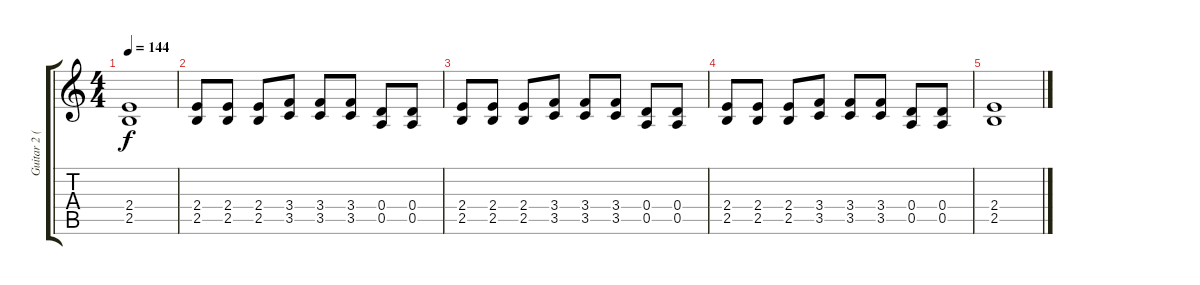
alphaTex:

\track ("Guitar 2 (Bernt kristoffer)" "Guitar 2 (") {instrument distortionguitar}
\staff {score tabs}
\tuning (E4 B3 G3 D3 A2 E2) {hide}
\ts (4 4)
\tempo 144
\clef g2
\ks c
(2.4 2.5).1{dy f} |
(2.4 2.5).8 (2.4 2.5).8 (2.4 2.5).8 (3.4 3.5).8 (3.4 3.5).8 (3.4 3.5).8 (0.4 0.5).8 (0.4 0.5).8 |
(2.4 2.5).8 (2.4 2.5).8 (2.4 2.5).8 (3.4 3.5).8 (3.4 3.5).8 (3.4 3.5).8 (0.4 0.5).8 (0.4 0.5).8 |
(2.4 2.5).8 (2.4 2.5).8 (2.4 2.5).8 (3.4 3.5).8 (3.4 3.5).8 (3.4 3.5).8 (0.4 0.5).8 (0.4 0.5).8 |
(2.4 2.5).1
